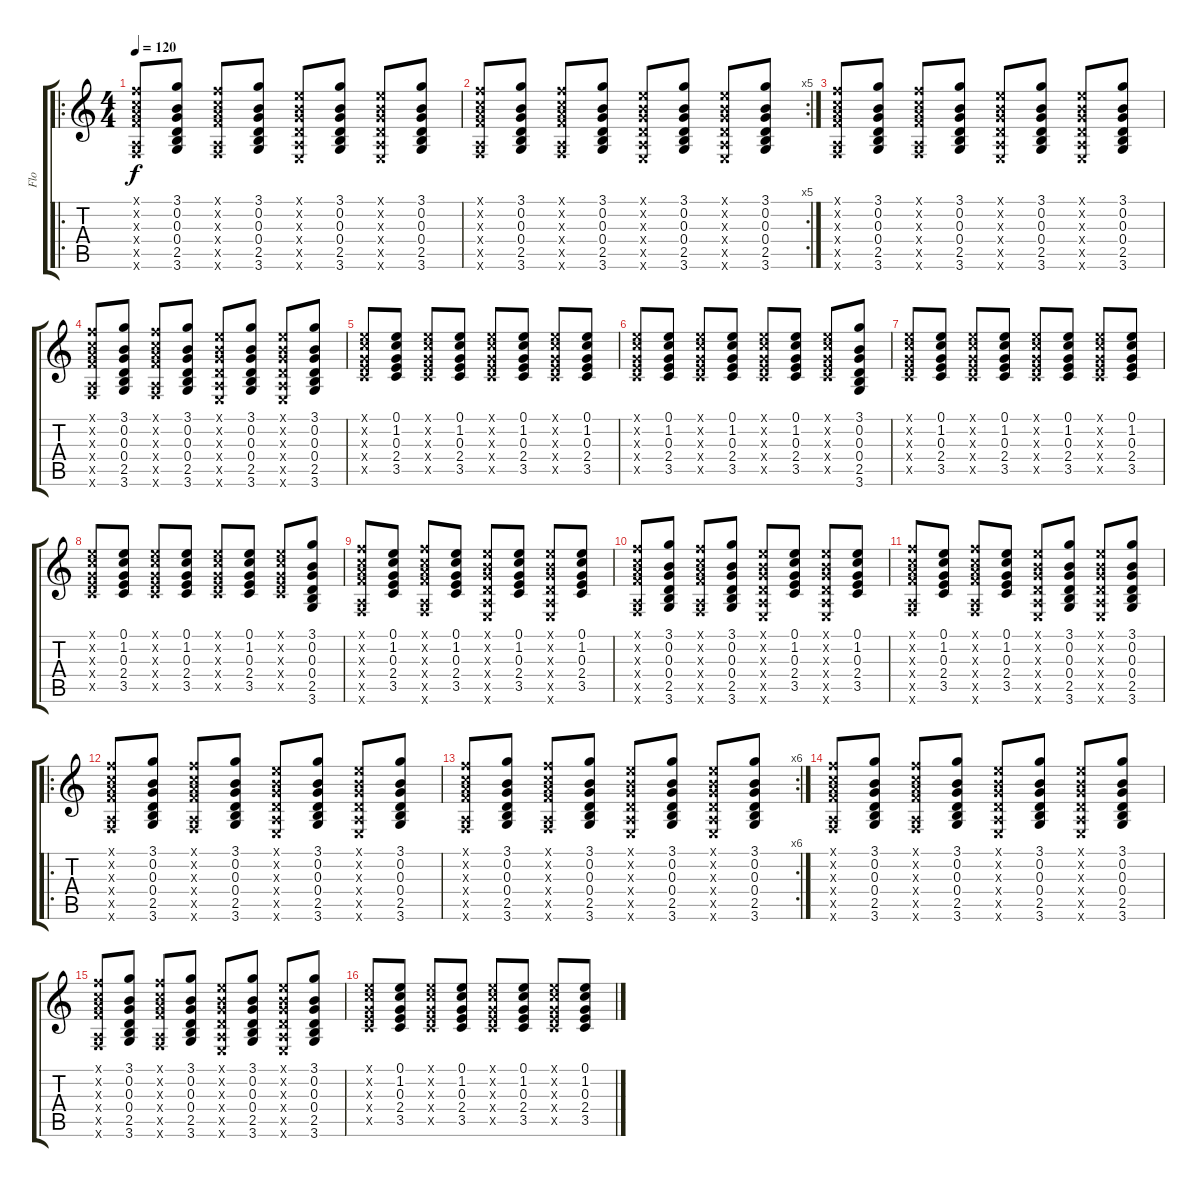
\track ("Flo" "Flo") {instrument acousticguitarnylon}
\staff {score tabs}
\tuning (E4 B3 G3 D3 A2 E2) {hide}
\ro
\ts (4 4)
\tempo 120
\clef g2
\ks c
(1.1{x} 1.2{x} 2.3{x} 3.4{x} 0.5{x} 1.6{x}).8{dy f} (3.1 0.2 0.3 0.4 2.5 3.6).8 (1.1{x} 1.2{x} 2.3{x} 3.4{x} 0.5{x} 1.6{x}).8 (3.1 0.2 0.3 0.4 2.5 3.6).8 (0.1{x} 0.2{x} 0.3{x} 0.4{x} 0.5{x} 0.6{x}).8 (3.1 0.2 0.3 0.4 2.5 3.6).8 (0.1{x} 0.2{x} 0.3{x} 0.4{x} 0.5{x} 0.6{x}).8 (3.1 0.2 0.3 0.4 2.5 3.6).8 |
\rc 5
(1.1{x} 1.2{x} 2.3{x} 3.4{x} 0.5{x} 1.6{x}).8 (3.1 0.2 0.3 0.4 2.5 3.6).8 (1.1{x} 1.2{x} 2.3{x} 3.4{x} 0.5{x} 1.6{x}).8 (3.1 0.2 0.3 0.4 2.5 3.6).8 (0.1{x} 0.2{x} 0.3{x} 0.4{x} 0.5{x} 0.6{x}).8 (3.1 0.2 0.3 0.4 2.5 3.6).8 (0.1{x} 0.2{x} 0.3{x} 0.4{x} 0.5{x} 0.6{x}).8 (3.1 0.2 0.3 0.4 2.5 3.6).8 |
(1.1{x} 1.2{x} 2.3{x} 3.4{x} 0.5{x} 1.6{x}).8 (3.1 0.2 0.3 0.4 2.5 3.6).8 (1.1{x} 1.2{x} 2.3{x} 3.4{x} 0.5{x} 1.6{x}).8 (3.1 0.2 0.3 0.4 2.5 3.6).8 (0.1{x} 0.2{x} 0.3{x} 0.4{x} 0.5{x} 0.6{x}).8 (3.1 0.2 0.3 0.4 2.5 3.6).8 (0.1{x} 0.2{x} 0.3{x} 0.4{x} 0.5{x} 0.6{x}).8 (3.1 0.2 0.3 0.4 2.5 3.6).8 |
(1.1{x} 1.2{x} 2.3{x} 3.4{x} 0.5{x} 1.6{x}).8 (3.1 0.2 0.3 0.4 2.5 3.6).8 (1.1{x} 1.2{x} 2.3{x} 3.4{x} 0.5{x} 1.6{x}).8 (3.1 0.2 0.3 0.4 2.5 3.6).8 (0.1{x} 0.2{x} 0.3{x} 0.4{x} 0.5{x} 0.6{x}).8 (3.1 0.2 0.3 0.4 2.5 3.6).8 (0.1{x} 0.2{x} 0.3{x} 0.4{x} 0.5{x} 0.6{x}).8 (3.1 0.2 0.3 0.4 2.5 3.6).8 |
(0.1{x} 1.2{x} 0.3{x} 2.4{x} 3.5{x}).8 (0.1 1.2 0.3 2.4 3.5).8 (0.1{x} 1.2{x} 0.3{x} 2.4{x} 3.5{x}).8 (0.1 1.2 0.3 2.4 3.5).8 (0.1{x} 1.2{x} 0.3{x} 2.4{x} 3.5{x}).8 (0.1 1.2 0.3 2.4 3.5).8 (0.1{x} 1.2{x} 0.3{x} 2.4{x} 3.5{x}).8 (0.1 1.2 0.3 2.4 3.5).8 |
(0.1{x} 1.2{x} 0.3{x} 2.4{x} 3.5{x}).8 (0.1 1.2 0.3 2.4 3.5).8 (0.1{x} 1.2{x} 0.3{x} 2.4{x} 3.5{x}).8 (0.1 1.2 0.3 2.4 3.5).8 (0.1{x} 1.2{x} 0.3{x} 2.4{x} 3.5{x}).8 (0.1 1.2 0.3 2.4 3.5).8 (0.1{x} 1.2{x} 0.3{x} 2.4{x} 3.5{x}).8 (3.1 0.2 0.3 0.4 2.5 3.6).8 |
(0.1{x} 1.2{x} 0.3{x} 2.4{x} 3.5{x}).8 (0.1 1.2 0.3 2.4 3.5).8 (0.1{x} 1.2{x} 0.3{x} 2.4{x} 3.5{x}).8 (0.1 1.2 0.3 2.4 3.5).8 (0.1{x} 1.2{x} 0.3{x} 2.4{x} 3.5{x}).8 (0.1 1.2 0.3 2.4 3.5).8 (0.1{x} 1.2{x} 0.3{x} 2.4{x} 3.5{x}).8 (0.1 1.2 0.3 2.4 3.5).8 |
(0.1{x} 1.2{x} 0.3{x} 2.4{x} 3.5{x}).8 (0.1 1.2 0.3 2.4 3.5).8 (0.1{x} 1.2{x} 0.3{x} 2.4{x} 3.5{x}).8 (0.1 1.2 0.3 2.4 3.5).8 (0.1{x} 1.2{x} 0.3{x} 2.4{x} 3.5{x}).8 (0.1 1.2 0.3 2.4 3.5).8 (0.1{x} 1.2{x} 0.3{x} 2.4{x} 3.5{x}).8 (3.1 0.2 0.3 0.4 2.5 3.6).8 |
(1.1{x} 1.2{x} 2.3{x} 3.4{x} 0.5{x} 1.6{x}).8 (0.1 1.2 0.3 2.4 3.5).8 (1.1{x} 1.2{x} 2.3{x} 3.4{x} 0.5{x} 1.6{x}).8 (0.1 1.2 0.3 2.4 3.5).8 (0.1{x} 0.2{x} 0.3{x} 0.4{x} 0.5{x} 0.6{x}).8 (0.1 1.2 0.3 2.4 3.5).8 (0.1{x} 0.2{x} 0.3{x} 0.4{x} 0.5{x} 0.6{x}).8 (0.1 1.2 0.3 2.4 3.5).8 |
(1.1{x} 1.2{x} 2.3{x} 3.4{x} 0.5{x} 1.6{x}).8 (3.1 0.2 0.3 0.4 2.5 3.6).8 (1.1{x} 1.2{x} 2.3{x} 3.4{x} 0.5{x} 1.6{x}).8 (3.1 0.2 0.3 0.4 2.5 3.6).8 (0.1{x} 0.2{x} 0.3{x} 0.4{x} 0.5{x} 0.6{x}).8 (0.1 1.2 0.3 2.4 3.5).8 (0.1{x} 0.2{x} 0.3{x} 0.4{x} 0.5{x} 0.6{x}).8 (0.1 1.2 0.3 2.4 3.5).8 |
(1.1{x} 1.2{x} 2.3{x} 3.4{x} 0.5{x} 1.6{x}).8 (0.1 1.2 0.3 2.4 3.5).8 (1.1{x} 1.2{x} 2.3{x} 3.4{x} 0.5{x} 1.6{x}).8 (0.1 1.2 0.3 2.4 3.5).8 (0.1{x} 0.2{x} 0.3{x} 0.4{x} 0.5{x} 0.6{x}).8 (3.1 0.2 0.3 0.4 2.5 3.6).8 (0.1{x} 0.2{x} 0.3{x} 0.4{x} 0.5{x} 0.6{x}).8 (3.1 0.2 0.3 0.4 2.5 3.6).8 |
\ro
(1.1{x} 1.2{x} 2.3{x} 3.4{x} 0.5{x} 1.6{x}).8 (3.1 0.2 0.3 0.4 2.5 3.6).8 (1.1{x} 1.2{x} 2.3{x} 3.4{x} 0.5{x} 1.6{x}).8 (3.1 0.2 0.3 0.4 2.5 3.6).8 (0.1{x} 0.2{x} 0.3{x} 0.4{x} 0.5{x} 0.6{x}).8 (3.1 0.2 0.3 0.4 2.5 3.6).8 (0.1{x} 0.2{x} 0.3{x} 0.4{x} 0.5{x} 0.6{x}).8 (3.1 0.2 0.3 0.4 2.5 3.6).8 |
\rc 6
(1.1{x} 1.2{x} 2.3{x} 3.4{x} 0.5{x} 1.6{x}).8 (3.1 0.2 0.3 0.4 2.5 3.6).8 (1.1{x} 1.2{x} 2.3{x} 3.4{x} 0.5{x} 1.6{x}).8 (3.1 0.2 0.3 0.4 2.5 3.6).8 (0.1{x} 0.2{x} 0.3{x} 0.4{x} 0.5{x} 0.6{x}).8 (3.1 0.2 0.3 0.4 2.5 3.6).8 (0.1{x} 0.2{x} 0.3{x} 0.4{x} 0.5{x} 0.6{x}).8 (3.1 0.2 0.3 0.4 2.5 3.6).8 |
(1.1{x} 1.2{x} 2.3{x} 3.4{x} 0.5{x} 1.6{x}).8 (3.1 0.2 0.3 0.4 2.5 3.6).8 (1.1{x} 1.2{x} 2.3{x} 3.4{x} 0.5{x} 1.6{x}).8 (3.1 0.2 0.3 0.4 2.5 3.6).8 (0.1{x} 0.2{x} 0.3{x} 0.4{x} 0.5{x} 0.6{x}).8 (3.1 0.2 0.3 0.4 2.5 3.6).8 (0.1{x} 0.2{x} 0.3{x} 0.4{x} 0.5{x} 0.6{x}).8 (3.1 0.2 0.3 0.4 2.5 3.6).8 |
(1.1{x} 1.2{x} 2.3{x} 3.4{x} 0.5{x} 1.6{x}).8 (3.1 0.2 0.3 0.4 2.5 3.6).8 (1.1{x} 1.2{x} 2.3{x} 3.4{x} 0.5{x} 1.6{x}).8 (3.1 0.2 0.3 0.4 2.5 3.6).8 (0.1{x} 0.2{x} 0.3{x} 0.4{x} 0.5{x} 0.6{x}).8 (3.1 0.2 0.3 0.4 2.5 3.6).8 (0.1{x} 0.2{x} 0.3{x} 0.4{x} 0.5{x} 0.6{x}).8 (3.1 0.2 0.3 0.4 2.5 3.6).8 |
(0.1{x} 1.2{x} 0.3{x} 2.4{x} 3.5{x}).8 (0.1 1.2 0.3 2.4 3.5).8 (0.1{x} 1.2{x} 0.3{x} 2.4{x} 3.5{x}).8 (0.1 1.2 0.3 2.4 3.5).8 (0.1{x} 1.2{x} 0.3{x} 2.4{x} 3.5{x}).8 (0.1 1.2 0.3 2.4 3.5).8 (0.1{x} 1.2{x} 0.3{x} 2.4{x} 3.5{x}).8 (0.1 1.2 0.3 2.4 3.5).8
